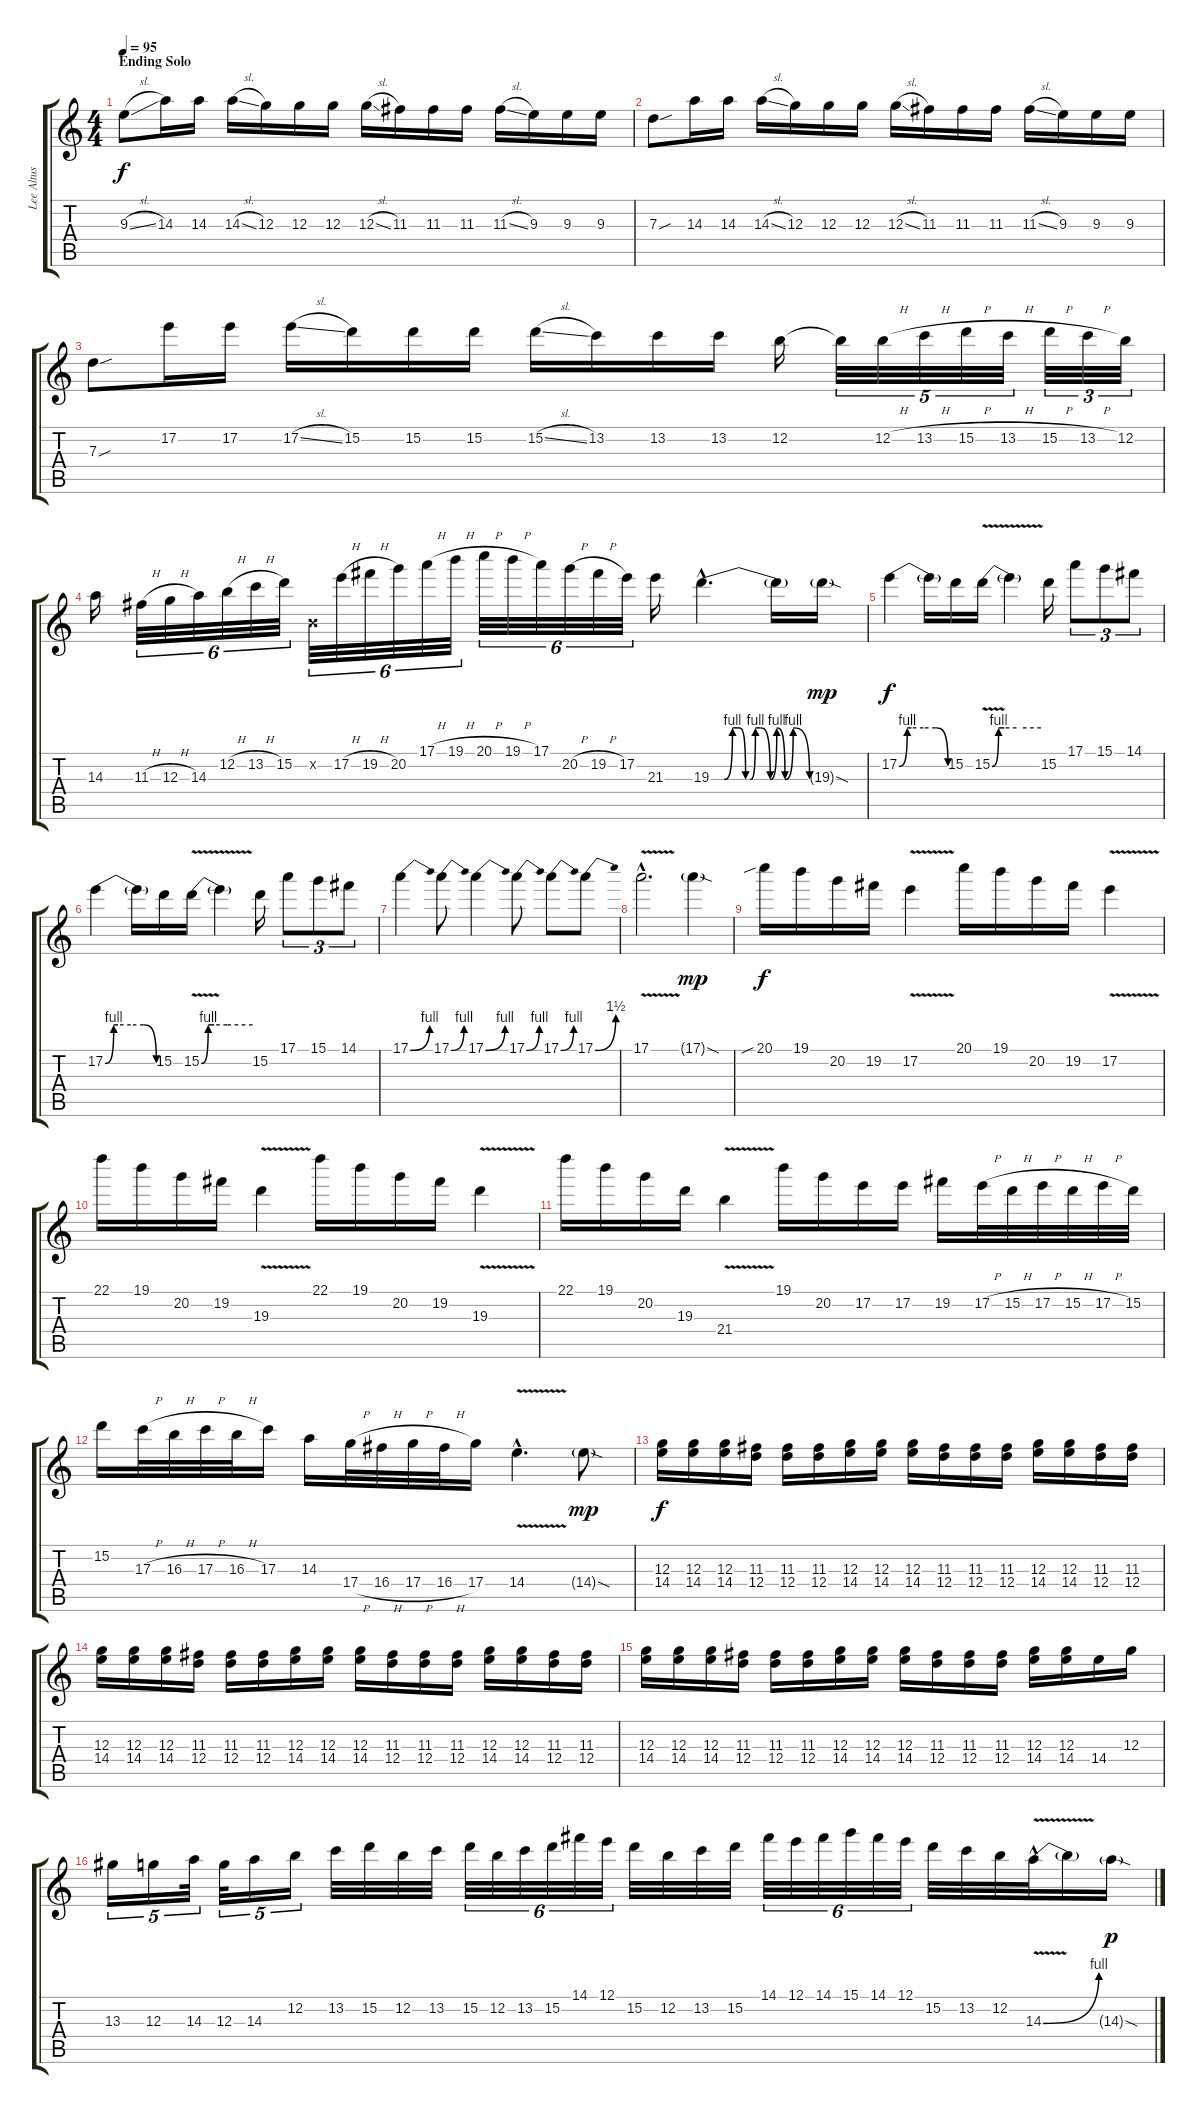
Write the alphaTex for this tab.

\track ("Lee Altus" "Lee Altus") {instrument distortionguitar}
\staff {score tabs}
\tuning (E4 B3 G3 D3 A2 E2) {hide}
\ts (4 4)
\section ("" "Ending Solo")
\tempo 95
\clef g2
\ks c
9.3{sl}.8{dy f volume 15} 14.3.16 14.3.16 14.3{sl}.16 12.3.16 12.3.16 12.3.16 12.3{sl}.16 11.3.16 11.3.16 11.3.16 11.3{sl}.16 9.3.16 9.3.16 9.3.16 |
7.3{sou}.8 14.3.16 14.3.16 14.3{sl}.16 12.3.16 12.3.16 12.3.16 12.3{sl}.16 11.3.16 11.3.16 11.3.16 11.3{sl}.16 9.3.16 9.3.16 9.3.16 |
7.3{sou}.8 17.2.16 17.2.16 17.2{sl}.16 15.2.16 15.2.16 15.2.16 15.2{sl}.16 13.2.16 13.2.16 13.2.16 12.2.16 12.2{t}.32{tu (5 4)} 12.2{h}.32{tu (5 4)} 13.2{h}.32{tu (5 4)} 15.2{h}.32{tu (5 4)} 13.2{h}.32{tu (5 4)} 15.2{h}.32{tu (3 2)} 13.2{h}.32{tu (3 2)} 12.2.32{tu (3 2)} |
14.3.16 11.3{h}.32{tu (6 4)} 12.3{h}.32{tu (6 4)} 14.3.32{tu (6 4)} 12.2{h}.32{tu (6 4)} 13.2{h}.32{tu (6 4)} 15.2.32{tu (6 4)} 0.2{x}.32{tu (6 4)} 17.2{h}.32{tu (6 4)} 19.2{h}.32{tu (6 4)} 20.2.32{tu (6 4)} 17.1{h}.32{tu (6 4)} 19.1{h}.32{tu (6 4)} 20.1{h}.32{tu (6 4)} 19.1{h}.32{tu (6 4)} 17.1.32{tu (6 4)} 20.2{h}.32{tu (6 4)} 19.2{h}.32{tu (6 4)} 17.2.32{tu (6 4)} 21.3.16 19.3{be (custom 0 0 8 0 13 4 17 4 21 0 24 0 27 4 30 4 36 0 40 4 45 0 50 4 60 0) hac}.4{d} 19.3{t}.16 19.3{sod g}.16{dy mp} |
17.2{be (custom 0 0 10 4 15 4 30 4 45 4 60 0)}.4{dy f} 17.2{t}.16 15.2.16 15.2{be (custom 0 0 8 4 15 4 30 4 60 4) v}.16 15.2{t}.4 15.2.16 17.1.8{tu (3 2)} 15.1.8{tu (3 2)} 14.1.8{tu (3 2)} |
17.2{be (custom 0 0 10 4 15 4 30 4 45 4 60 0)}.4 17.2{t}.16 15.2.16 15.2{be (custom 0 0 8 4 15 4 30 4 60 4) v}.16 15.2{t}.4 15.2.16 17.1.8{tu (3 2)} 15.1.8{tu (3 2)} 14.1.8{tu (3 2)} |
17.1{be (bend 0 0 60 4)}.4 17.1{be (bend 0 0 60 4)}.8 17.1{be (bend 0 0 60 4)}.4 17.1{be (bend 0 0 60 4)}.8 17.1{be (bend 0 0 60 4)}.8 17.1{be (bend 0 0 60 6)}.8 |
17.1{v hac}.2{d} 17.1{sod g}.4{dy mp} |
20.1{sib}.16{dy f} 19.1.16 20.2.16 19.2.16 17.2{v}.4 20.1.16 19.1.16 20.2.16 19.2.16 17.2{v}.4 |
22.1.16 19.1.16 20.2.16 19.2.16 19.3{v}.4 22.1.16 19.1.16 20.2.16 19.2.16 19.3{v}.4 |
22.1.16 19.1.16 20.2.16 19.3.16 21.4{v}.4 19.1.16 20.2.16 17.2.16 17.2.16 19.2.16 17.2{h}.32 15.2{h}.32 17.2{h}.32 15.2{h}.32 17.2{h}.32 15.2.32 |
15.2.16 17.3{h}.32 16.3{h}.32 17.3{h}.32 16.3{h}.32 17.3.16 14.3.16 17.4{h}.32 16.4{h}.32 17.4{h}.32 16.4{h}.32 17.4.16 14.4{v hac}.4{d} 14.4{sod g}.8{dy mp} |
(12.3 14.4).16{dy f} (12.3 14.4).16 (12.3 14.4).16 (11.3 12.4).16 (11.3 12.4).16 (11.3 12.4).16 (12.3 14.4).16 (12.3 14.4).16 (12.3 14.4).16 (11.3 12.4).16 (11.3 12.4).16 (11.3 12.4).16 (12.3 14.4).16 (12.3 14.4).16 (11.3 12.4).16 (11.3 12.4).16 |
(12.3 14.4).16 (12.3 14.4).16 (12.3 14.4).16 (11.3 12.4).16 (11.3 12.4).16 (11.3 12.4).16 (12.3 14.4).16 (12.3 14.4).16 (12.3 14.4).16 (11.3 12.4).16 (11.3 12.4).16 (11.3 12.4).16 (12.3 14.4).16 (12.3 14.4).16 (11.3 12.4).16 (11.3 12.4).16 |
(12.3 14.4).16 (12.3 14.4).16 (12.3 14.4).16 (11.3 12.4).16 (11.3 12.4).16 (11.3 12.4).16 (12.3 14.4).16 (12.3 14.4).16 (12.3 14.4).16 (11.3 12.4).16 (11.3 12.4).16 (11.3 12.4).16 (12.3 14.4).16 (12.3 14.4).16 14.4.16 12.3.16 |
13.3.16{tu (5 4)} 12.3.16{tu (5 4)} 14.3.32{tu (5 4)} 12.3.32{tu (5 4)} 14.3.16{tu (5 4)} 12.2.16{tu (5 4)} 13.2.32 15.2.32 12.2.32 13.2.32 15.2.32{tu (6 4)} 12.2.32{tu (6 4)} 13.2.32{tu (6 4)} 15.2.32{tu (6 4)} 14.1.32{tu (6 4)} 12.1.32{tu (6 4)} 15.2.32 12.2.32 13.2.32 15.2.32 14.1.32{tu (6 4)} 12.1.32{tu (6 4)} 14.1.32{tu (6 4)} 15.1.32{tu (6 4)} 14.1.32{tu (6 4)} 12.1.32{tu (6 4)} 15.2.32 13.2.32 12.2.32 14.3{be (bend 0 0 60 4) v hac}.32 14.3{t}.16 14.3{sod g}.16{dy p}
